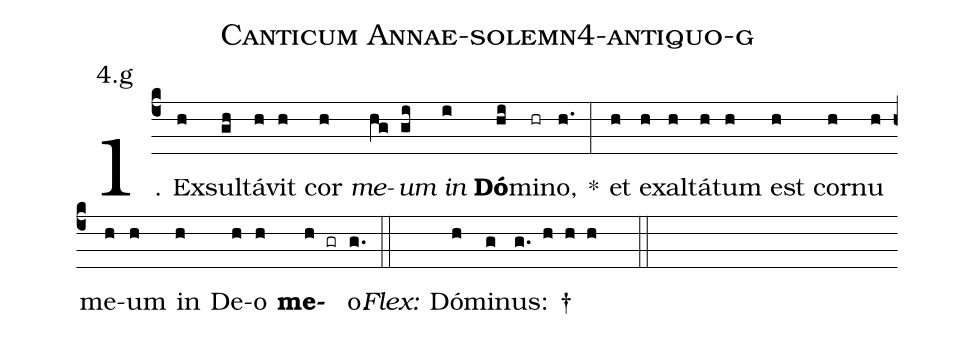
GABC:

name: Canticum Annae-solemn4-antiquo-g;
annotation: 4.g;
%%
(c4)1. Ex(h)sul(gh)tá(h)vit(h) cor(h) <i>me</i>(hg)<i>um</i>(gi) <i>in</i>(i) <b>Dó</b>(hi)mi(hr)no,(h.) *(:) et(h) ex(h)al(h)tá(h)tum(h) est(h) cor(h)nu(h) me(h)um(h) in(h) De(h)o(h) <b>me</b>(h gr)o.(g.) (::)
<i>Flex:</i>()  Dó(h)mi(g)nus: †(g. h h h  ::)
